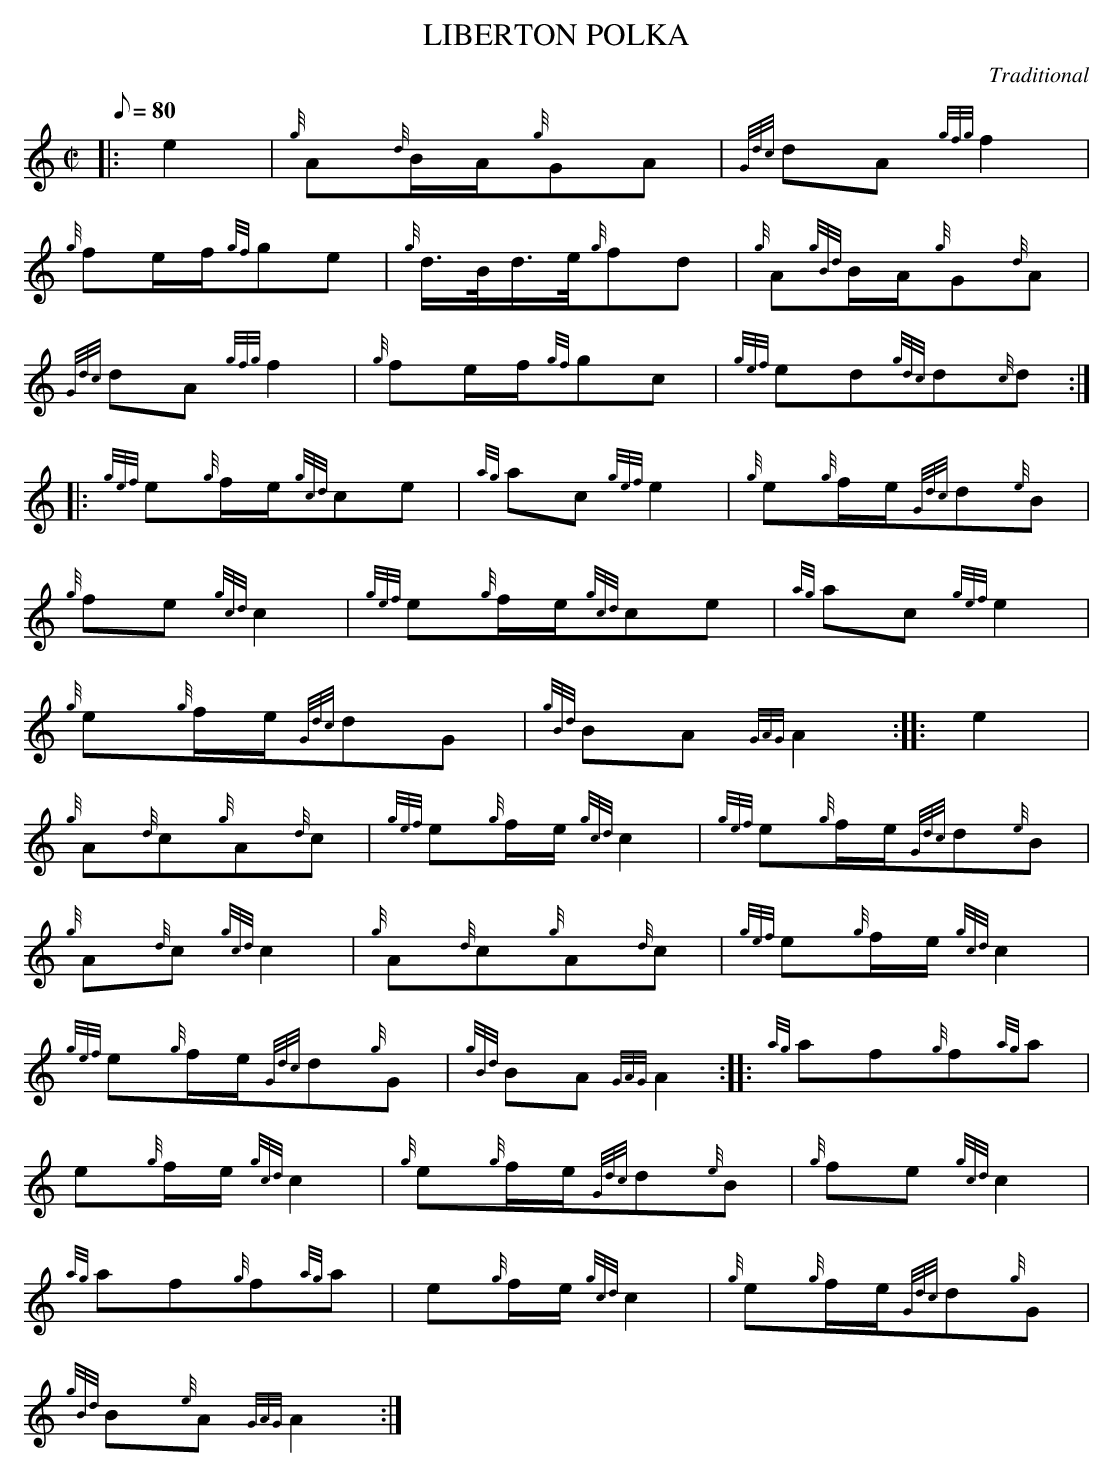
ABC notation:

X:1
T:LIBERTON POLKA
M:C|
L:1/8
Q:80
C:Traditional
K:HP
|: e2 | \
{g}A{d}B/2A/2{g}GA | \
{Gdc}dA{gfg}f2 |
{g}fe/2f/2{gf}ge | \
{g}d3/4B/4d3/4e/4{g}fd | \
{g}A{gBd}B/2A/2{g}G{d}A |
{Gdc}dA{gfg}f2 | \
{g}fe/2f/2{gf}gc | \
{gef}ed{gdc}d{c}d ::
{gef}e{g}f/2e/2{gcd}ce | \
{ag}ac{gef}e2 | \
{g}e{g}f/2e/2{Gdc}d{e}B |
{g}fe{gcd}c2 | \
{gef}e{g}f/2e/2{gcd}ce | \
{ag}ac{gef}e2 |
{g}e{g}f/2e/2{Gdc}dG | \
{gBd}BA{GAG}A2 :: \
e2 |
{g}A{d}c{g}A{d}c | \
{gef}e{g}f/2e/2{gcd}c2 | \
{gef}e{g}f/2e/2{Gdc}d{e}B |
{g}A{d}c{gcd}c2 | \
{g}A{d}c{g}A{d}c | \
{gef}e{g}f/2e/2{gcd}c2 |
{gef}e{g}f/2e/2{Gdc}d{g}G | \
{gBd}BA{GAG}A2 :: \
{ag}af{g}f{ag}a |
e{g}f/2e/2{gcd}c2 | \
{g}e{g}f/2e/2{Gdc}d{e}B | \
{g}fe{gcd}c2 |
{ag}af{g}f{ag}a | \
e{g}f/2e/2{gcd}c2 | \
{g}e{g}f/2e/2{Gdc}d{g}G |
{gBd}B{e}A{GAG}A2 :|
